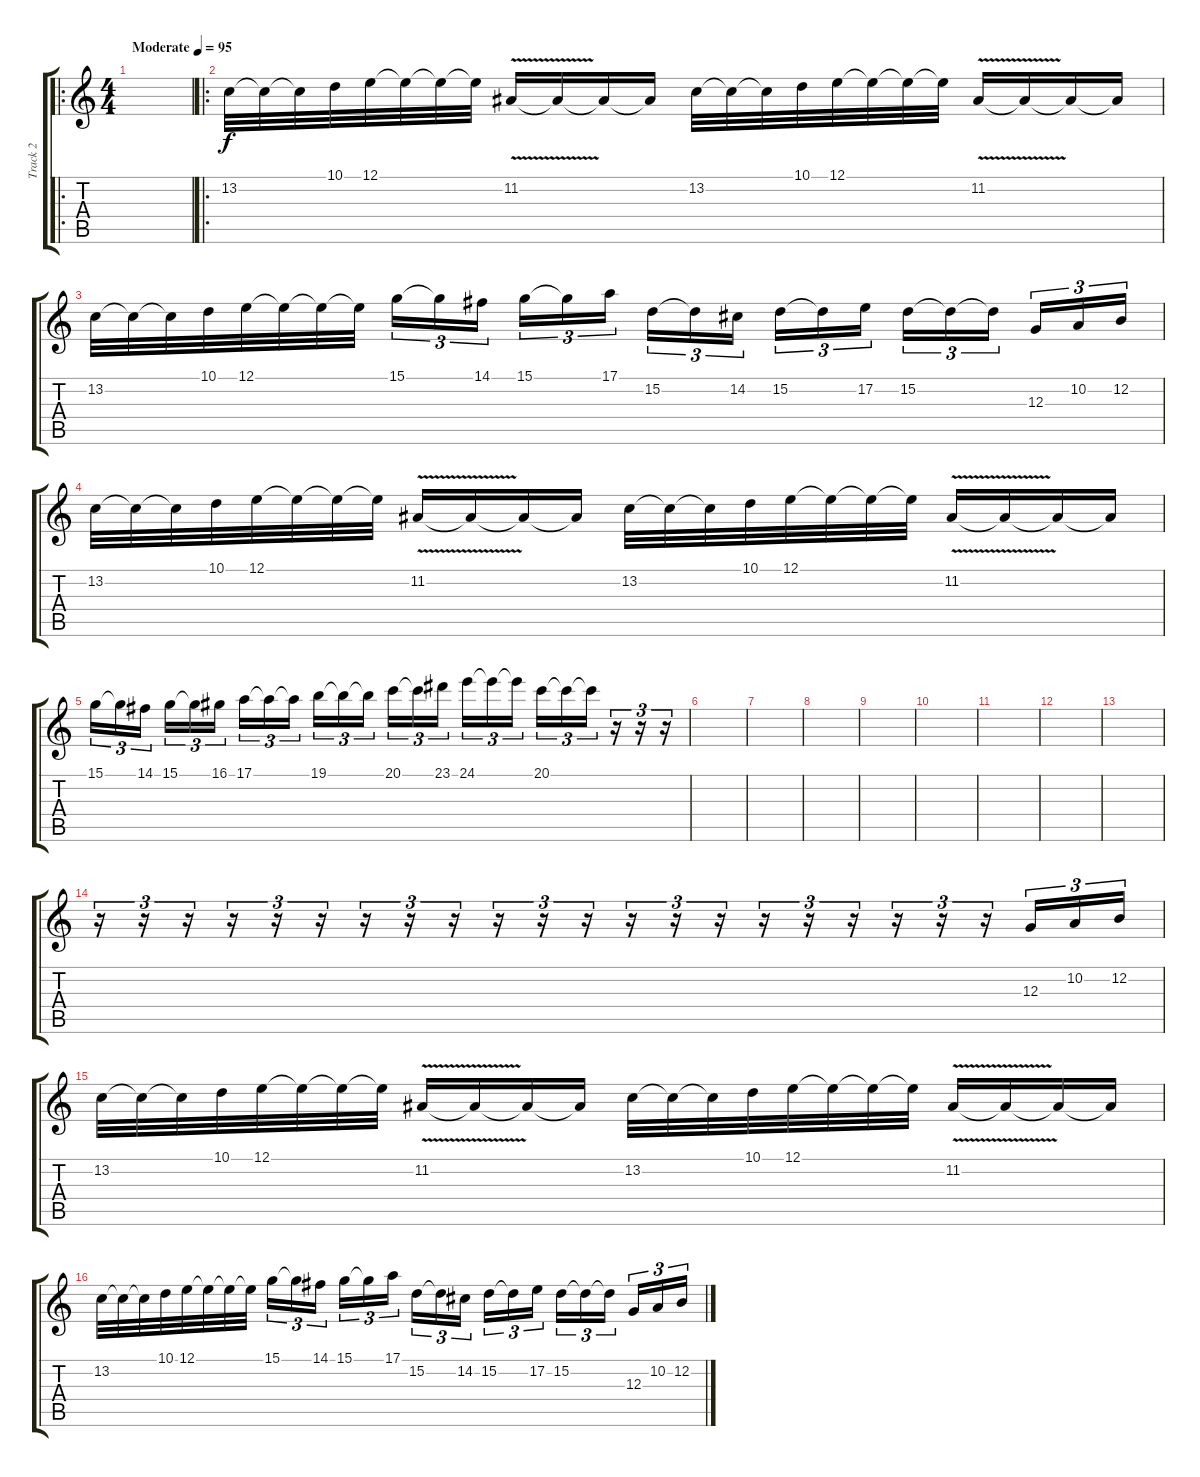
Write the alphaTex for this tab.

\track ("Track 2" "Track 2") {instrument flute}
\staff {score tabs}
\tuning (E4 B3 G3 D3 A2 E2) {hide}
\ro
\ts (4 4)
\tempo (95 "Moderate")
\clef g2
\ks c
|
\ro
13.2.32 13.2{t}.32 13.2{t}.32 10.1.32 12.1.32 12.1{t}.32 12.1{t}.32 12.1{t}.32 11.2{v}.16 11.2{t}.16 11.2{t}.16 11.2{t}.16 13.2.32 13.2{t}.32 13.2{t}.32 10.1.32 12.1.32 12.1{t}.32 12.1{t}.32 12.1{t}.32 11.2{v}.16 11.2{t}.16 11.2{t}.16 11.2{t}.16 |
13.2.32 13.2{t}.32 13.2{t}.32 10.1.32 12.1.32 12.1{t}.32 12.1{t}.32 12.1{t}.32 15.1.16{tu (3 2)} 15.1{t}.16{tu (3 2)} 14.1.16{tu (3 2) beam splitsecondary} 15.1.16{tu (3 2)} 15.1{t}.16{tu (3 2)} 17.1.16{tu (3 2)} 15.2.16{tu (3 2)} 15.2{t}.16{tu (3 2)} 14.2.16{tu (3 2) beam splitsecondary} 15.2.16{tu (3 2)} 15.2{t}.16{tu (3 2)} 17.2.16{tu (3 2)} 15.2.16{tu (3 2)} 15.2{t}.16{tu (3 2)} 15.2{t}.16{tu (3 2) beam splitsecondary} 12.3.16{tu (3 2)} 10.2.16{tu (3 2)} 12.2.16{tu (3 2)} |
13.2.32 13.2{t}.32 13.2{t}.32 10.1.32 12.1.32 12.1{t}.32 12.1{t}.32 12.1{t}.32 11.2{v}.16 11.2{t}.16 11.2{t}.16 11.2{t}.16 13.2.32 13.2{t}.32 13.2{t}.32 10.1.32 12.1.32 12.1{t}.32 12.1{t}.32 12.1{t}.32 11.2{v}.16 11.2{t}.16 11.2{t}.16 11.2{t}.16 |
15.1.16{tu (3 2)} 15.1{t}.16{tu (3 2)} 14.1.16{tu (3 2) beam splitsecondary} 15.1.16{tu (3 2)} 15.1{t}.16{tu (3 2)} 16.1.16{tu (3 2)} 17.1.16{tu (3 2)} 17.1{t}.16{tu (3 2)} 17.1{t}.16{tu (3 2) beam splitsecondary} 19.1.16{tu (3 2)} 19.1{t}.16{tu (3 2)} 19.1{t}.16{tu (3 2)} 20.1.16{tu (3 2)} 20.1{t}.16{tu (3 2)} 23.1.16{tu (3 2) beam splitsecondary} 24.1.16{tu (3 2)} 24.1{t}.16{tu (3 2)} 24.1{t}.16{tu (3 2)} 20.1.16{tu (3 2)} 20.1{t}.16{tu (3 2)} 20.1{t}.16{tu (3 2)} r.16{tu (3 2)} r.16{tu (3 2)} r.16{tu (3 2)} |
|
|
|
|
|
|
|
|
r.16{tu (3 2)} r.16{tu (3 2)} r.16{tu (3 2)} r.16{tu (3 2)} r.16{tu (3 2)} r.16{tu (3 2)} r.16{tu (3 2)} r.16{tu (3 2)} r.16{tu (3 2)} r.16{tu (3 2)} r.16{tu (3 2)} r.16{tu (3 2)} r.16{tu (3 2)} r.16{tu (3 2)} r.16{tu (3 2)} r.16{tu (3 2)} r.16{tu (3 2)} r.16{tu (3 2)} r.16{tu (3 2)} r.16{tu (3 2)} r.16{tu (3 2)} 12.3.16{tu (3 2)} 10.2.16{tu (3 2)} 12.2.16{tu (3 2)} |
13.2.32 13.2{t}.32 13.2{t}.32 10.1.32 12.1.32 12.1{t}.32 12.1{t}.32 12.1{t}.32 11.2{v}.16 11.2{t}.16 11.2{t}.16 11.2{t}.16 13.2.32 13.2{t}.32 13.2{t}.32 10.1.32 12.1.32 12.1{t}.32 12.1{t}.32 12.1{t}.32 11.2{v}.16 11.2{t}.16 11.2{t}.16 11.2{t}.16 |
13.2.32 13.2{t}.32 13.2{t}.32 10.1.32 12.1.32 12.1{t}.32 12.1{t}.32 12.1{t}.32 15.1.16{tu (3 2)} 15.1{t}.16{tu (3 2)} 14.1.16{tu (3 2) beam splitsecondary} 15.1.16{tu (3 2)} 15.1{t}.16{tu (3 2)} 17.1.16{tu (3 2)} 15.2.16{tu (3 2)} 15.2{t}.16{tu (3 2)} 14.2.16{tu (3 2) beam splitsecondary} 15.2.16{tu (3 2)} 15.2{t}.16{tu (3 2)} 17.2.16{tu (3 2)} 15.2.16{tu (3 2)} 15.2{t}.16{tu (3 2)} 15.2{t}.16{tu (3 2) beam splitsecondary} 12.3.16{tu (3 2)} 10.2.16{tu (3 2)} 12.2.16{tu (3 2)}
